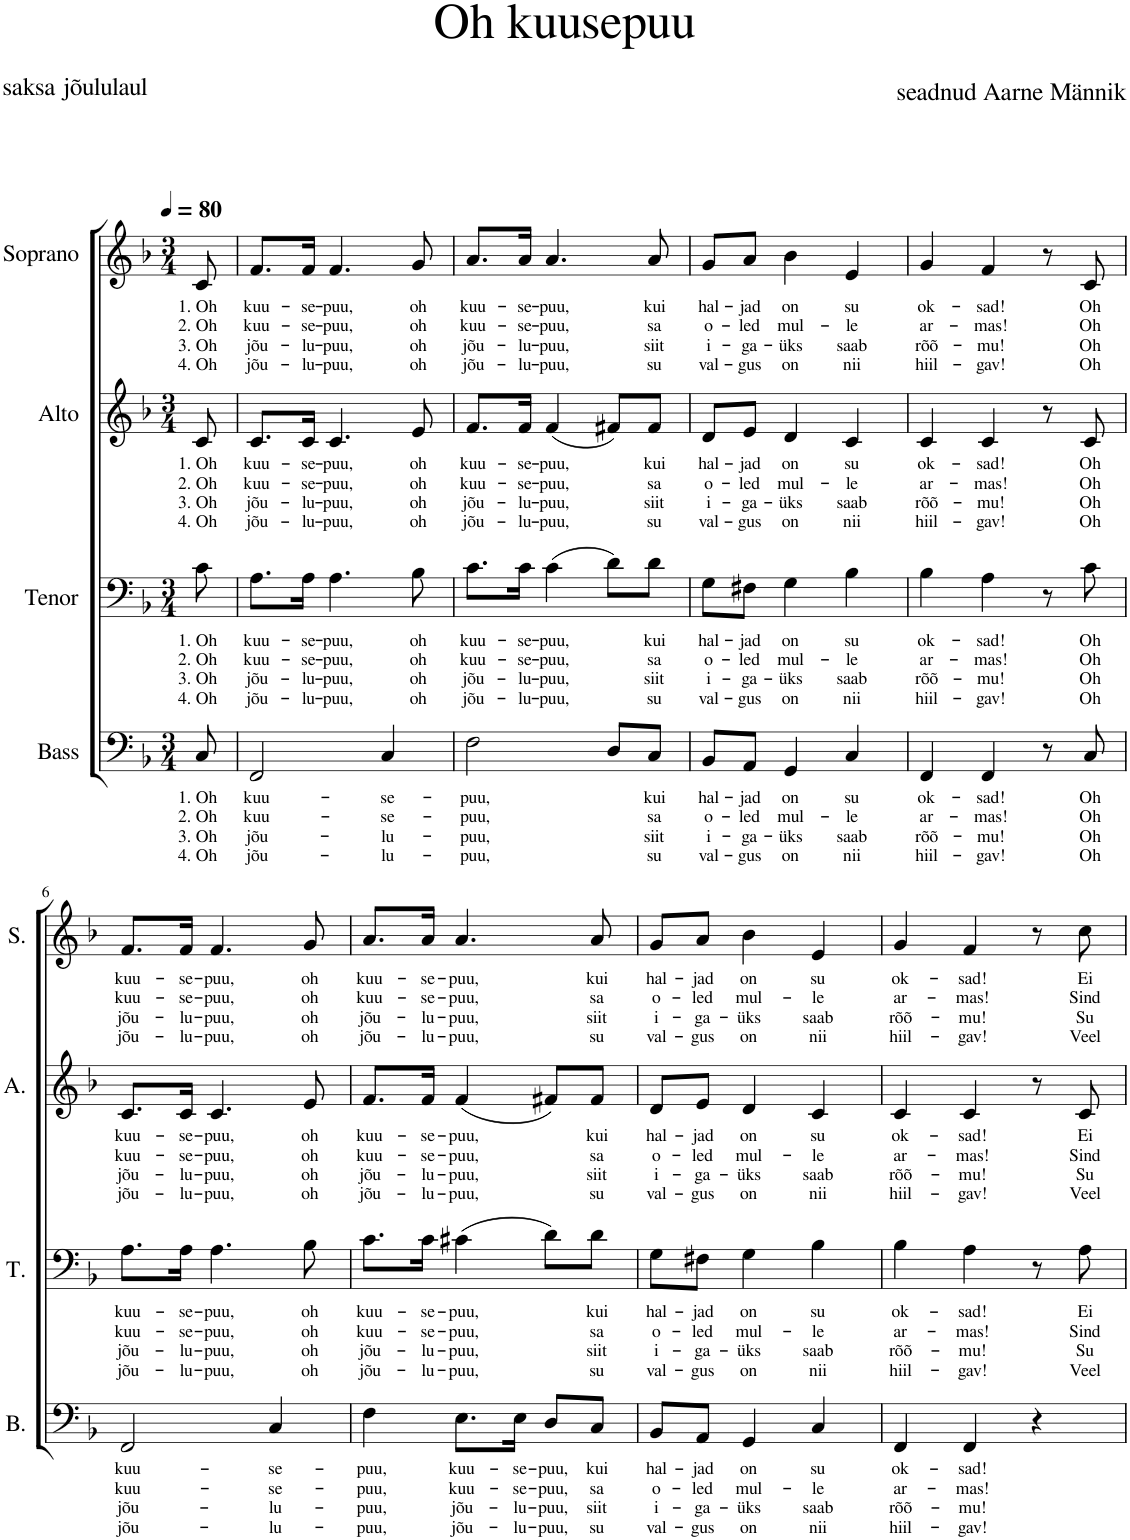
**kern	**text	**text	**text	**text	**kern	**text	**text	**text	**text	**kern	**text	**text	**text	**text	**kern	**text	**text	**text	**text
*part4	*part4	*part4	*part4	*part4	*part3	*part3	*part3	*part3	*part3	*part2	*part2	*part2	*part2	*part2	*part1	*part1	*part1	*part1	*part1
*staff4	*staff4	*staff4	*staff4	*staff4	*staff3	*staff3	*staff3	*staff3	*staff3	*staff2	*staff2	*staff2	*staff2	*staff2	*staff1	*staff1	*staff1	*staff1	*staff1
*I"Bass	*	*	*	*	*I"Tenor	*	*	*	*	*I"Alto	*	*	*	*	*I"Soprano	*	*	*	*
*I'B.	*	*	*	*	*I'T.	*	*	*	*	*I'A.	*	*	*	*	*I'S.	*	*	*	*
*clefF4	*	*	*	*	*clefF4	*	*	*	*	*clefG2	*	*	*	*	*clefG2	*	*	*	*
*k[b-]	*	*	*	*	*k[b-]	*	*	*	*	*k[b-]	*	*	*	*	*k[b-]	*	*	*	*
*M3/4	*	*	*	*	*M3/4	*	*	*	*	*M3/4	*	*	*	*	*M3/4	*	*	*	*
*MM80	*	*	*	*	*MM80	*	*	*	*	*MM80	*	*	*	*	*MM80	*	*	*	*
=1	=1	=1	=1	=1	=1	=1	=1	=1	=1	=1	=1	=1	=1	=1	=1	=1	=1	=1	=1
!	!LO:LY:b	!LO:LY:b	!LO:LY:b	!LO:LY:b	!	!LO:LY:b	!LO:LY:b	!LO:LY:b	!LO:LY:b	!	!LO:LY:b	!LO:LY:b	!LO:LY:b	!LO:LY:b	!	!LO:LY:b	!LO:LY:b	!LO:LY:b	!LO:LY:b
8C/	1. Oh	2. Oh	3. Oh	4. Oh	8c\	1. Oh	2. Oh	3. Oh	4. Oh	8c/	1. Oh	2. Oh	3. Oh	4. Oh	8c/	1. Oh	2. Oh	3. Oh	4. Oh
=2	=2	=2	=2	=2	=2	=2	=2	=2	=2	=2	=2	=2	=2	=2	=2	=2	=2	=2	=2
!	!LO:LY:b	!LO:LY:b	!LO:LY:b	!LO:LY:b	!	!LO:LY:b	!LO:LY:b	!LO:LY:b	!LO:LY:b	!	!LO:LY:b	!LO:LY:b	!LO:LY:b	!LO:LY:b	!	!LO:LY:b	!LO:LY:b	!LO:LY:b	!LO:LY:b
2FF/	kuu-	kuu-	jõu-	jõu-	8.A\L	kuu-	kuu-	jõu-	jõu-	8.c/L	kuu-	kuu-	jõu-	jõu-	8.f/L	kuu-	kuu-	jõu-	jõu-
!	!	!	!	!	!	!LO:LY:b	!LO:LY:b	!LO:LY:b	!LO:LY:b	!	!LO:LY:b	!LO:LY:b	!LO:LY:b	!LO:LY:b	!	!LO:LY:b	!LO:LY:b	!LO:LY:b	!LO:LY:b
.	.	.	.	.	16A\Jk	-se-	-se-	-lu-	-lu-	16c/Jk	-se-	-se-	-lu-	-lu-	16f/Jk	-se-	-se-	-lu-	-lu-
!	!	!	!	!	!	!LO:LY:b	!LO:LY:b	!LO:LY:b	!LO:LY:b	!	!LO:LY:b	!LO:LY:b	!LO:LY:b	!LO:LY:b	!	!LO:LY:b	!LO:LY:b	!LO:LY:b	!LO:LY:b
.	.	.	.	.	4.A\	-puu,	-puu,	-puu,	-puu,	4.c/	-puu,	-puu,	-puu,	-puu,	4.f/	-puu,	-puu,	-puu,	-puu,
!	!LO:LY:b	!LO:LY:b	!LO:LY:b	!LO:LY:b	!	!	!	!	!	!	!	!	!	!	!	!	!	!	!
4C/	-se-	-se-	-lu-	-lu-	.	.	.	.	.	.	.	.	.	.	.	.	.	.	.
!	!	!	!	!	!	!LO:LY:b	!LO:LY:b	!LO:LY:b	!LO:LY:b	!	!LO:LY:b	!LO:LY:b	!LO:LY:b	!LO:LY:b	!	!LO:LY:b	!LO:LY:b	!LO:LY:b	!LO:LY:b
.	.	.	.	.	8B-\	oh	oh	oh	oh	8e/	oh	oh	oh	oh	8g/	oh	oh	oh	oh
=3	=3	=3	=3	=3	=3	=3	=3	=3	=3	=3	=3	=3	=3	=3	=3	=3	=3	=3	=3
!	!LO:LY:b	!LO:LY:b	!LO:LY:b	!LO:LY:b	!	!LO:LY:b	!LO:LY:b	!LO:LY:b	!LO:LY:b	!	!LO:LY:b	!LO:LY:b	!LO:LY:b	!LO:LY:b	!	!LO:LY:b	!LO:LY:b	!LO:LY:b	!LO:LY:b
2F\	-puu,	-puu,	-puu,	-puu,	8.c\L	kuu-	kuu-	jõu-	jõu-	8.f/L	kuu-	kuu-	jõu-	jõu-	8.a/L	kuu-	kuu-	jõu-	jõu-
!	!	!	!	!	!	!LO:LY:b	!LO:LY:b	!LO:LY:b	!LO:LY:b	!	!LO:LY:b	!LO:LY:b	!LO:LY:b	!LO:LY:b	!	!LO:LY:b	!LO:LY:b	!LO:LY:b	!LO:LY:b
.	.	.	.	.	16c\Jk	-se-	-se-	-lu-	-lu-	16f/Jk	-se-	-se-	-lu-	-lu-	16a/Jk	-se-	-se-	-lu-	-lu-
!	!	!	!	!	!	!LO:LY:b	!LO:LY:b	!LO:LY:b	!LO:LY:b	!	!LO:LY:b	!LO:LY:b	!LO:LY:b	!LO:LY:b	!	!LO:LY:b	!LO:LY:b	!LO:LY:b	!LO:LY:b
.	.	.	.	.	(4c\	-puu,	-puu,	-puu,	-puu,	(4f/	-puu,	-puu,	-puu,	-puu,	4.a/	-puu,	-puu,	-puu,	-puu,
8D/L	.	.	.	.	8d\L)	.	.	.	.	8f#X/L)	.	.	.	.	.	.	.	.	.
!	!LO:LY:b	!LO:LY:b	!LO:LY:b	!LO:LY:b	!	!LO:LY:b	!LO:LY:b	!LO:LY:b	!LO:LY:b	!	!LO:LY:b	!LO:LY:b	!LO:LY:b	!LO:LY:b	!	!LO:LY:b	!LO:LY:b	!LO:LY:b	!LO:LY:b
8C/J	kui	sa	siit	su	8d\J	kui	sa	siit	su	8f#/J	kui	sa	siit	su	8a/	kui	sa	siit	su
=4	=4	=4	=4	=4	=4	=4	=4	=4	=4	=4	=4	=4	=4	=4	=4	=4	=4	=4	=4
!	!LO:LY:b	!LO:LY:b	!LO:LY:b	!LO:LY:b	!	!LO:LY:b	!LO:LY:b	!LO:LY:b	!LO:LY:b	!	!LO:LY:b	!LO:LY:b	!LO:LY:b	!LO:LY:b	!	!LO:LY:b	!LO:LY:b	!LO:LY:b	!LO:LY:b
8BB-/L	hal-	o-	i-	val-	8G\L	hal-	o-	i-	val-	8d/L	hal-	o-	i-	val-	8g/L	hal-	o-	i-	val-
!	!LO:LY:b	!LO:LY:b	!LO:LY:b	!LO:LY:b	!	!LO:LY:b	!LO:LY:b	!LO:LY:b	!LO:LY:b	!	!LO:LY:b	!LO:LY:b	!LO:LY:b	!LO:LY:b	!	!LO:LY:b	!LO:LY:b	!LO:LY:b	!LO:LY:b
8AA/J	-jad	-led	-ga-	-gus	8F#X\J	-jad	-led	-ga-	-gus	8e/J	-jad	-led	-ga-	-gus	8a/J	-jad	-led	-ga-	-gus
!	!LO:LY:b	!LO:LY:b	!LO:LY:b	!LO:LY:b	!	!LO:LY:b	!LO:LY:b	!LO:LY:b	!LO:LY:b	!	!LO:LY:b	!LO:LY:b	!LO:LY:b	!LO:LY:b	!	!LO:LY:b	!LO:LY:b	!LO:LY:b	!LO:LY:b
4GG/	on	mul-	-üks	on	4G\	on	mul-	-üks	on	4d/	on	mul-	-üks	on	4b-\	on	mul-	-üks	on
!	!LO:LY:b	!LO:LY:b	!LO:LY:b	!LO:LY:b	!	!LO:LY:b	!LO:LY:b	!LO:LY:b	!LO:LY:b	!	!LO:LY:b	!LO:LY:b	!LO:LY:b	!LO:LY:b	!	!LO:LY:b	!LO:LY:b	!LO:LY:b	!LO:LY:b
4C/	su	-le	saab	nii	4B-\	su	-le	saab	nii	4c/	su	-le	saab	nii	4e/	su	-le	saab	nii
=5	=5	=5	=5	=5	=5	=5	=5	=5	=5	=5	=5	=5	=5	=5	=5	=5	=5	=5	=5
!	!LO:LY:b	!LO:LY:b	!LO:LY:b	!LO:LY:b	!	!LO:LY:b	!LO:LY:b	!LO:LY:b	!LO:LY:b	!	!LO:LY:b	!LO:LY:b	!LO:LY:b	!LO:LY:b	!	!LO:LY:b	!LO:LY:b	!LO:LY:b	!LO:LY:b
4FF/	ok-	ar-	rõõ-	hiil-	4B-\	ok-	ar-	rõõ-	hiil-	4c/	ok-	ar-	rõõ-	hiil-	4g/	ok-	ar-	rõõ-	hiil-
!	!LO:LY:b	!LO:LY:b	!LO:LY:b	!LO:LY:b	!	!LO:LY:b	!LO:LY:b	!LO:LY:b	!LO:LY:b	!	!LO:LY:b	!LO:LY:b	!LO:LY:b	!LO:LY:b	!	!LO:LY:b	!LO:LY:b	!LO:LY:b	!LO:LY:b
4FF/	-sad!	-mas!	mu!	gav!	4A\	-sad!	-mas!	mu!	gav!	4c/	-sad!	-mas!	mu!	gav!	4f/	-sad!	-mas!	-mu!	-gav!
8r	.	.	.	.	8r	.	.	.	.	8r	.	.	.	.	8r	.	.	.	.
!	!LO:LY:b	!LO:LY:b	!LO:LY:b	!LO:LY:b	!	!LO:LY:b	!LO:LY:b	!LO:LY:b	!LO:LY:b	!	!LO:LY:b	!LO:LY:b	!LO:LY:b	!LO:LY:b	!	!LO:LY:b	!LO:LY:b	!LO:LY:b	!LO:LY:b
8C/	Oh	Oh	Oh	Oh	8c\	Oh	Oh	Oh	Oh	8c/	Oh	Oh	Oh	Oh	8c/	Oh	Oh	Oh	Oh
!!LO:LB:g=z
=6	=6	=6	=6	=6	=6	=6	=6	=6	=6	=6	=6	=6	=6	=6	=6	=6	=6	=6	=6
!	!LO:LY:b	!LO:LY:b	!LO:LY:b	!LO:LY:b	!	!LO:LY:b	!LO:LY:b	!LO:LY:b	!LO:LY:b	!	!LO:LY:b	!LO:LY:b	!LO:LY:b	!LO:LY:b	!	!LO:LY:b	!LO:LY:b	!LO:LY:b	!LO:LY:b
2FF/	kuu-	kuu-	jõu-	jõu-	8.A\L	kuu-	kuu-	jõu-	jõu-	8.c/L	kuu-	kuu-	jõu-	jõu-	8.f/L	kuu-	kuu-	jõu-	jõu-
!	!	!	!	!	!	!LO:LY:b	!LO:LY:b	!LO:LY:b	!LO:LY:b	!	!LO:LY:b	!LO:LY:b	!LO:LY:b	!LO:LY:b	!	!LO:LY:b	!LO:LY:b	!LO:LY:b	!LO:LY:b
.	.	.	.	.	16A\Jk	-se-	-se-	-lu-	-lu-	16c/Jk	-se-	-se-	-lu-	-lu-	16f/Jk	-se-	-se-	-lu-	-lu-
!	!	!	!	!	!	!LO:LY:b	!LO:LY:b	!LO:LY:b	!LO:LY:b	!	!LO:LY:b	!LO:LY:b	!LO:LY:b	!LO:LY:b	!	!LO:LY:b	!LO:LY:b	!LO:LY:b	!LO:LY:b
.	.	.	.	.	4.A\	-puu,	-puu,	-puu,	-puu,	4.c/	-puu,	-puu,	-puu,	-puu,	4.f/	-puu,	-puu,	-puu,	-puu,
!	!LO:LY:b	!LO:LY:b	!LO:LY:b	!LO:LY:b	!	!	!	!	!	!	!	!	!	!	!	!	!	!	!
4C/	-se-	-se-	-lu-	-lu-	.	.	.	.	.	.	.	.	.	.	.	.	.	.	.
!	!	!	!	!	!	!LO:LY:b	!LO:LY:b	!LO:LY:b	!LO:LY:b	!	!LO:LY:b	!LO:LY:b	!LO:LY:b	!LO:LY:b	!	!LO:LY:b	!LO:LY:b	!LO:LY:b	!LO:LY:b
.	.	.	.	.	8B-\	oh	oh	oh	oh	8e/	oh	oh	oh	oh	8g/	oh	oh	oh	oh
=7	=7	=7	=7	=7	=7	=7	=7	=7	=7	=7	=7	=7	=7	=7	=7	=7	=7	=7	=7
!	!LO:LY:b	!LO:LY:b	!LO:LY:b	!LO:LY:b	!	!LO:LY:b	!LO:LY:b	!LO:LY:b	!LO:LY:b	!	!LO:LY:b	!LO:LY:b	!LO:LY:b	!LO:LY:b	!	!LO:LY:b	!LO:LY:b	!LO:LY:b	!LO:LY:b
4F\	puu,	puu,	puu,	puu,	8.c\L	kuu-	kuu-	jõu-	jõu-	8.f/L	kuu-	kuu-	jõu-	jõu-	8.a/L	kuu-	kuu-	jõu-	jõu-
!	!	!	!	!	!	!LO:LY:b	!LO:LY:b	!LO:LY:b	!LO:LY:b	!	!LO:LY:b	!LO:LY:b	!LO:LY:b	!LO:LY:b	!	!LO:LY:b	!LO:LY:b	!LO:LY:b	!LO:LY:b
.	.	.	.	.	16c\Jk	-se-	-se-	-lu-	-lu-	16f/Jk	-se-	-se-	-lu-	-lu-	16a/Jk	-se-	-se-	-lu-	-lu-
!	!LO:LY:b	!LO:LY:b	!LO:LY:b	!LO:LY:b	!	!LO:LY:b	!LO:LY:b	!LO:LY:b	!LO:LY:b	!	!LO:LY:b	!LO:LY:b	!LO:LY:b	!LO:LY:b	!	!LO:LY:b	!LO:LY:b	!LO:LY:b	!LO:LY:b
8.E\L	kuu-	kuu-	jõu-	jõu-	(4c#X\	-puu,	-puu,	-puu,	-puu,	(4f/	-puu,	-puu,	-puu,	-puu,	4.a/	-puu,	-puu,	-puu,	-puu,
!	!LO:LY:b	!LO:LY:b	!LO:LY:b	!LO:LY:b	!	!	!	!	!	!	!	!	!	!	!	!	!	!	!
16E\Jk	-se-	-se-	-lu-	-lu-	.	.	.	.	.	.	.	.	.	.	.	.	.	.	.
!	!LO:LY:b	!LO:LY:b	!LO:LY:b	!LO:LY:b	!	!	!	!	!	!	!	!	!	!	!	!	!	!	!
8D/L	-puu,	-puu,	-puu,	-puu,	8d\L)	.	.	.	.	8f#X/L)	.	.	.	.	.	.	.	.	.
!	!LO:LY:b	!LO:LY:b	!LO:LY:b	!LO:LY:b	!	!LO:LY:b	!LO:LY:b	!LO:LY:b	!LO:LY:b	!	!LO:LY:b	!LO:LY:b	!LO:LY:b	!LO:LY:b	!	!LO:LY:b	!LO:LY:b	!LO:LY:b	!LO:LY:b
8C/J	kui	sa	siit	su	8d\J	kui	sa	siit	su	8f#/J	kui	sa	siit	su	8a/	kui	sa	siit	su
=8	=8	=8	=8	=8	=8	=8	=8	=8	=8	=8	=8	=8	=8	=8	=8	=8	=8	=8	=8
!	!LO:LY:b	!LO:LY:b	!LO:LY:b	!LO:LY:b	!	!LO:LY:b	!LO:LY:b	!LO:LY:b	!LO:LY:b	!	!LO:LY:b	!LO:LY:b	!LO:LY:b	!LO:LY:b	!	!LO:LY:b	!LO:LY:b	!LO:LY:b	!LO:LY:b
8BB-/L	hal-	o-	i-	val-	8G\L	hal-	o-	i-	val-	8d/L	hal-	o-	i-	val-	8g/L	hal-	o-	i-	val-
!	!LO:LY:b	!LO:LY:b	!LO:LY:b	!LO:LY:b	!	!LO:LY:b	!LO:LY:b	!LO:LY:b	!LO:LY:b	!	!LO:LY:b	!LO:LY:b	!LO:LY:b	!LO:LY:b	!	!LO:LY:b	!LO:LY:b	!LO:LY:b	!LO:LY:b
8AA/J	-jad	-led	-ga-	-gus	8F#X\J	-jad	-led	-ga-	-gus	8e/J	-jad	-led	-ga-	-gus	8a/J	-jad	-led	-ga-	-gus
!	!LO:LY:b	!LO:LY:b	!LO:LY:b	!LO:LY:b	!	!LO:LY:b	!LO:LY:b	!LO:LY:b	!LO:LY:b	!	!LO:LY:b	!LO:LY:b	!LO:LY:b	!LO:LY:b	!	!LO:LY:b	!LO:LY:b	!LO:LY:b	!LO:LY:b
4GG/	on	mul-	-üks	on	4G\	on	mul-	-üks	on	4d/	on	mul-	-üks	on	4b-\	on	mul-	-üks	on
!	!LO:LY:b	!LO:LY:b	!LO:LY:b	!LO:LY:b	!	!LO:LY:b	!LO:LY:b	!LO:LY:b	!LO:LY:b	!	!LO:LY:b	!LO:LY:b	!LO:LY:b	!LO:LY:b	!	!LO:LY:b	!LO:LY:b	!LO:LY:b	!LO:LY:b
4C/	su	-le	saab	nii	4B-\	su	-le	saab	nii	4c/	su	-le	saab	nii	4e/	su	-le	saab	nii
=9	=9	=9	=9	=9	=9	=9	=9	=9	=9	=9	=9	=9	=9	=9	=9	=9	=9	=9	=9
!	!LO:LY:b	!LO:LY:b	!LO:LY:b	!LO:LY:b	!	!LO:LY:b	!LO:LY:b	!LO:LY:b	!LO:LY:b	!	!LO:LY:b	!LO:LY:b	!LO:LY:b	!LO:LY:b	!	!LO:LY:b	!LO:LY:b	!LO:LY:b	!LO:LY:b
4FF/	ok-	ar-	rõõ-	hiil-	4B-\	ok-	ar-	rõõ-	hiil-	4c/	ok-	ar-	rõõ-	hiil-	4g/	ok-	ar-	rõõ-	hiil-
!	!LO:LY:b	!LO:LY:b	!LO:LY:b	!LO:LY:b	!	!LO:LY:b	!LO:LY:b	!LO:LY:b	!LO:LY:b	!	!LO:LY:b	!LO:LY:b	!LO:LY:b	!LO:LY:b	!	!LO:LY:b	!LO:LY:b	!LO:LY:b	!LO:LY:b
4FF/	-sad!	-mas!	-mu!	-gav!	4A\	-sad!	-mas!	-mu!	-gav!	4c/	-sad!	-mas!	-mu!	-gav!	4f/	-sad!	-mas!	-mu!	-gav!
4r	.	.	.	.	8r	.	.	.	.	8r	.	.	.	.	8r	.	.	.	.
!	!	!	!	!	!	!LO:LY:b	!LO:LY:b	!LO:LY:b	!LO:LY:b	!	!LO:LY:b	!LO:LY:b	!LO:LY:b	!LO:LY:b	!	!LO:LY:b	!LO:LY:b	!LO:LY:b	!LO:LY:b
.	.	.	.	.	8A\	Ei	Sind	Su	Veel	8c/	Ei	Sind	Su	Veel	8cc\	Ei	Sind	Su	Veel
=	=	=	=	=	=	=	=	=	=	=	=	=	=	=	=	=	=	=	=
*-	*-	*-	*-	*-	*-	*-	*-	*-	*-	*-	*-	*-	*-	*-	*-	*-	*-	*-	*-
